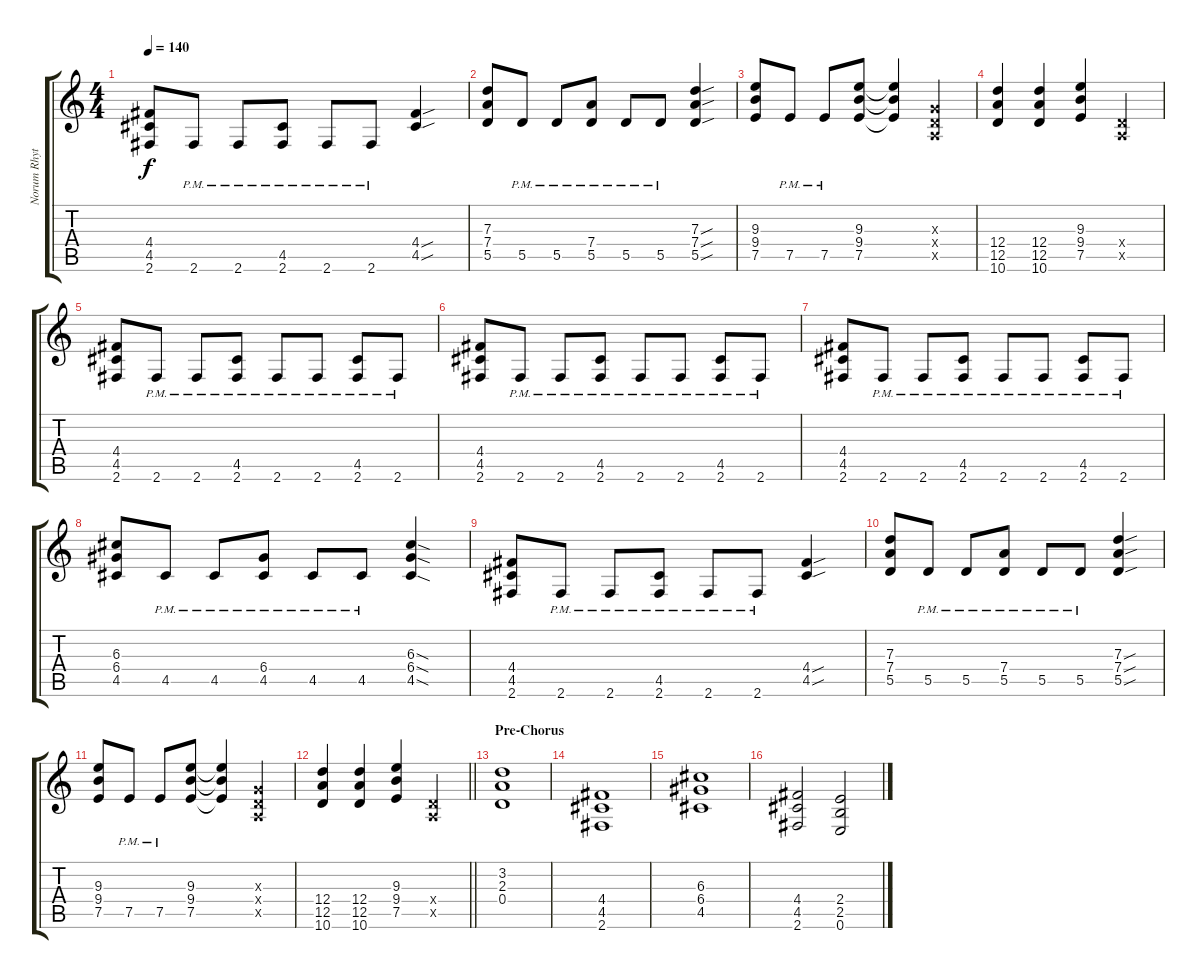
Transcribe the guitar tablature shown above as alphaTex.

\track ("Norum Rhythm" "Norum Rhyt") {instrument overdrivenguitar}
\staff {score tabs}
\tuning (E4 B3 G3 D3 A2 E2) {hide}
\ts (4 4)
\tempo 140
\clef g2
\ks c
(4.4 4.5 2.6).8{dy f} 2.6{pm}.8 2.6{pm}.8 (4.5{pm} 2.6{pm}).8 2.6{pm}.8 2.6{pm}.8 (4.4{sou} 4.5{sou}).4 |
(7.3 7.4 5.5).8 5.5{pm}.8 5.5{pm}.8 (7.4{pm} 5.5{pm}).8 5.5{pm}.8 5.5{pm}.8 (7.3{sou} 7.4{sou} 5.5{sou}).4 |
(9.3 9.4 7.5).8 7.5{pm}.8 7.5{pm}.8 (9.3 9.4 7.5).8 (9.3{t} 9.4{t} 7.5{t}).4 (0.3{x} 0.4{x} 0.5{x}).4 |
(12.4 12.5 10.6).4 (12.4 12.5 10.6).4 (9.3 9.4 7.5).4 (0.4{x} 0.5{x}).4 |
(4.4 4.5 2.6).8 2.6{pm}.8 2.6{pm}.8 (4.5{pm} 2.6{pm}).8 2.6{pm}.8 2.6{pm}.8 (4.5{pm} 2.6{pm}).8 2.6{pm}.8 |
(4.4 4.5 2.6).8 2.6{pm}.8 2.6{pm}.8 (4.5{pm} 2.6{pm}).8 2.6{pm}.8 2.6{pm}.8 (4.5{pm} 2.6{pm}).8 2.6{pm}.8 |
(4.4 4.5 2.6).8 2.6{pm}.8 2.6{pm}.8 (4.5{pm} 2.6{pm}).8 2.6{pm}.8 2.6{pm}.8 (4.5{pm} 2.6{pm}).8 2.6{pm}.8 |
(6.3 6.4 4.5).8 4.5{pm}.8 4.5{pm}.8 (6.4{pm} 4.5{pm}).8 4.5{pm}.8 4.5{pm}.8 (6.3{sod} 6.4{sod} 4.5{sod}).4 |
(4.4 4.5 2.6).8 2.6{pm}.8 2.6{pm}.8 (4.5{pm} 2.6{pm}).8 2.6{pm}.8 2.6{pm}.8 (4.4{sou} 4.5{sou}).4 |
(7.3 7.4 5.5).8 5.5{pm}.8 5.5{pm}.8 (7.4{pm} 5.5{pm}).8 5.5{pm}.8 5.5{pm}.8 (7.3{sou} 7.4{sou} 5.5{sou}).4 |
(9.3 9.4 7.5).8 7.5{pm}.8 7.5{pm}.8 (9.3 9.4 7.5).8 (9.3{t} 9.4{t} 7.5{t}).4 (0.3{x} 0.4{x} 0.5{x}).4 |
\barLineRight lightlight
(12.4 12.5 10.6).4 (12.4 12.5 10.6).4 (9.3 9.4 7.5).4 (0.4{x} 0.5{x}).4 |
\section ("" "Pre-Chorus")
(3.2 2.3 0.4).1 |
(4.4 4.5 2.6).1 |
(6.3 6.4 4.5).1 |
(4.4 4.5 2.6).2 (2.4 2.5 0.6).2
